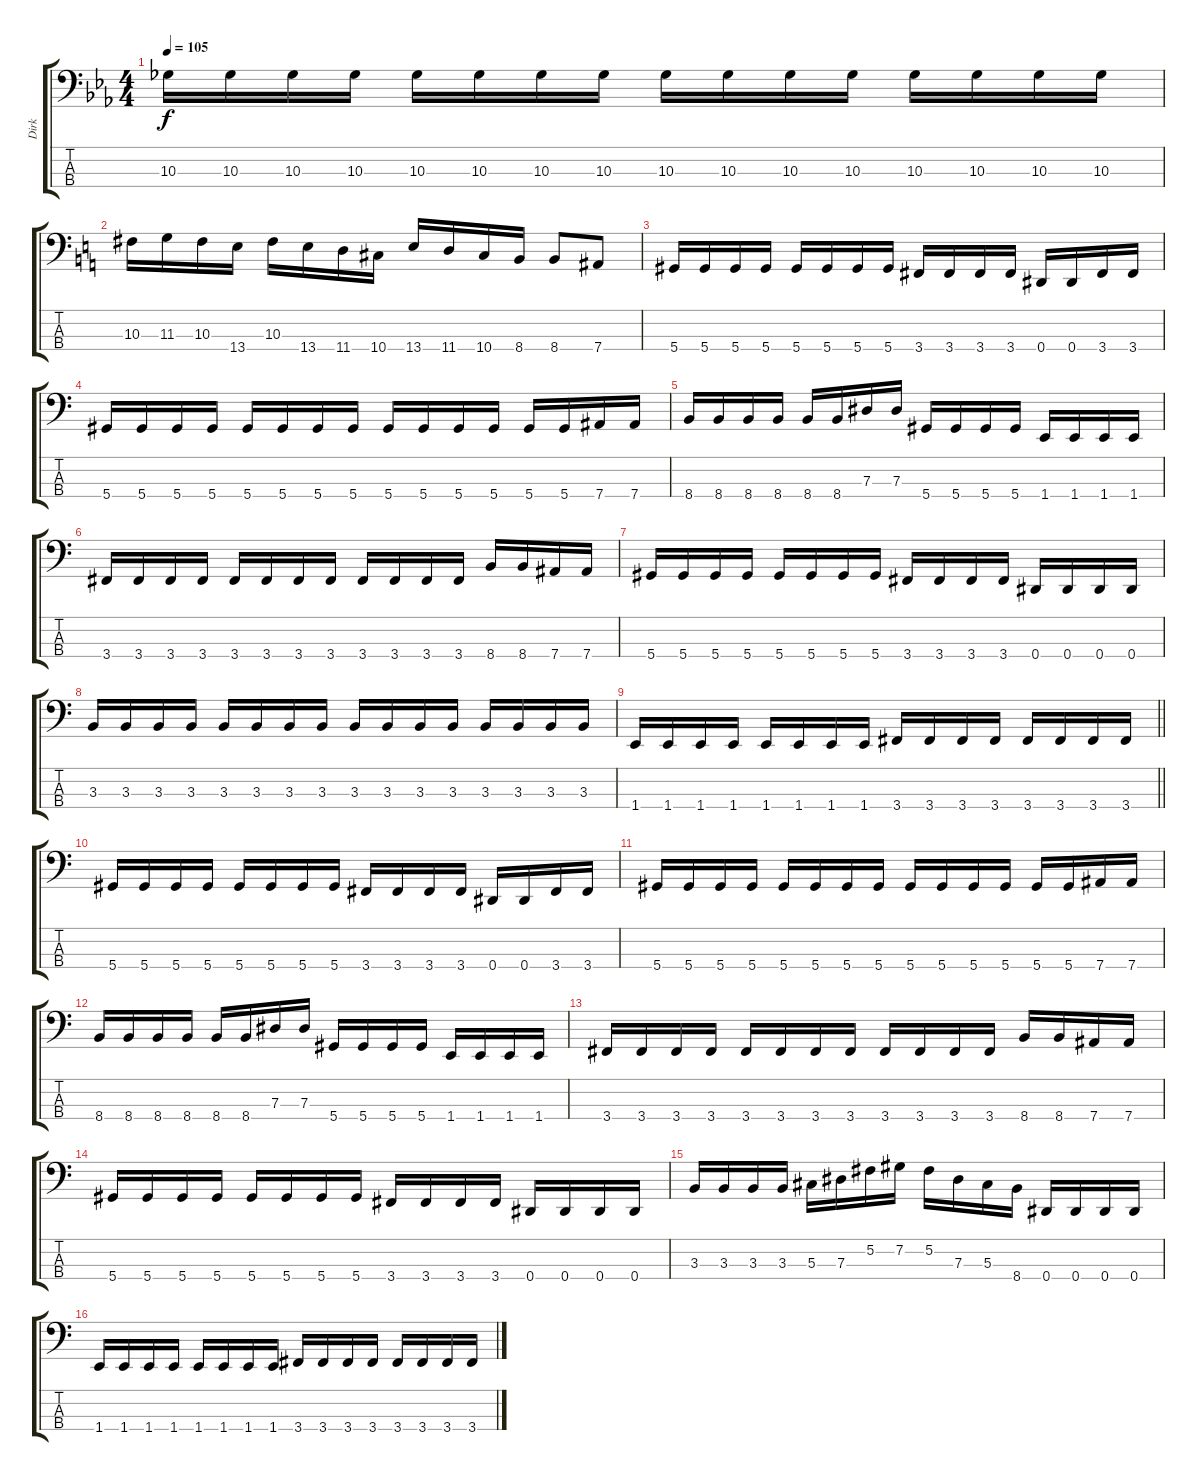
\track ("Dirk" "Dirk") {instrument electricbassfinger}
\staff {score tabs}
\tuning (Gb2 Db2 Ab1 Eb1) {hide}
\ts (4 4)
\tempo 105
\clef f4
\ks eb
10.3.16{dy f} 10.3.16 10.3.16 10.3.16 10.3.16 10.3.16 10.3.16 10.3.16 10.3.16 10.3.16 10.3.16 10.3.16 10.3.16 10.3.16 10.3.16 10.3.16 |
\ks c
10.3.16 11.3.16 10.3.16 13.4.16 10.3.16 13.4.16 11.4.16 10.4.16 13.4.16 11.4.16 10.4.16 8.4.16 8.4.8 7.4.8 |
5.4.16 5.4.16 5.4.16 5.4.16 5.4.16 5.4.16 5.4.16 5.4.16 3.4.16 3.4.16 3.4.16 3.4.16 0.4.16 0.4.16 3.4.16 3.4.16 |
5.4.16 5.4.16 5.4.16 5.4.16 5.4.16 5.4.16 5.4.16 5.4.16 5.4.16 5.4.16 5.4.16 5.4.16 5.4.16 5.4.16 7.4.16 7.4.16 |
8.4.16 8.4.16 8.4.16 8.4.16 8.4.16 8.4.16 7.3.16 7.3.16 5.4.16 5.4.16 5.4.16 5.4.16 1.4.16 1.4.16 1.4.16 1.4.16 |
3.4.16 3.4.16 3.4.16 3.4.16 3.4.16 3.4.16 3.4.16 3.4.16 3.4.16 3.4.16 3.4.16 3.4.16 8.4.16 8.4.16 7.4.16 7.4.16 |
5.4.16 5.4.16 5.4.16 5.4.16 5.4.16 5.4.16 5.4.16 5.4.16 3.4.16 3.4.16 3.4.16 3.4.16 0.4.16 0.4.16 0.4.16 0.4.16 |
3.3.16 3.3.16 3.3.16 3.3.16 3.3.16 3.3.16 3.3.16 3.3.16 3.3.16 3.3.16 3.3.16 3.3.16 3.3.16 3.3.16 3.3.16 3.3.16 |
\barLineRight lightlight
1.4.16 1.4.16 1.4.16 1.4.16 1.4.16 1.4.16 1.4.16 1.4.16 3.4.16 3.4.16 3.4.16 3.4.16 3.4.16 3.4.16 3.4.16 3.4.16 |
5.4.16 5.4.16 5.4.16 5.4.16 5.4.16 5.4.16 5.4.16 5.4.16 3.4.16 3.4.16 3.4.16 3.4.16 0.4.16 0.4.16 3.4.16 3.4.16 |
5.4.16 5.4.16 5.4.16 5.4.16 5.4.16 5.4.16 5.4.16 5.4.16 5.4.16 5.4.16 5.4.16 5.4.16 5.4.16 5.4.16 7.4.16 7.4.16 |
8.4.16 8.4.16 8.4.16 8.4.16 8.4.16 8.4.16 7.3.16 7.3.16 5.4.16 5.4.16 5.4.16 5.4.16 1.4.16 1.4.16 1.4.16 1.4.16 |
3.4.16 3.4.16 3.4.16 3.4.16 3.4.16 3.4.16 3.4.16 3.4.16 3.4.16 3.4.16 3.4.16 3.4.16 8.4.16 8.4.16 7.4.16 7.4.16 |
5.4.16 5.4.16 5.4.16 5.4.16 5.4.16 5.4.16 5.4.16 5.4.16 3.4.16 3.4.16 3.4.16 3.4.16 0.4.16 0.4.16 0.4.16 0.4.16 |
3.3.16 3.3.16 3.3.16 3.3.16 5.3.16 7.3.16 5.2.16 7.2.16 5.2.16 7.3.16 5.3.16 8.4.16 0.4.16 0.4.16 0.4.16 0.4.16 |
1.4.16 1.4.16 1.4.16 1.4.16 1.4.16 1.4.16 1.4.16 1.4.16 3.4.16 3.4.16 3.4.16 3.4.16 3.4.16 3.4.16 3.4.16 3.4.16
